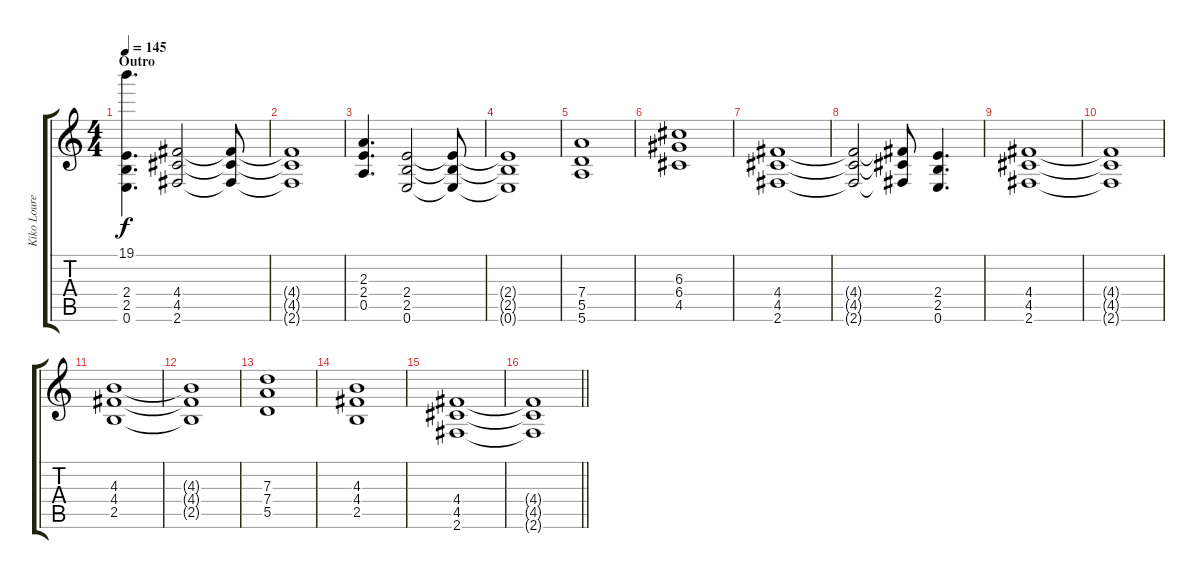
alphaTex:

\track ("Kiko Loureiro" "Kiko Loure") {instrument distortionguitar}
\staff {score tabs}
\tuning (E4 B3 G3 D3 A2 E2) {hide}
\ts (4 4)
\section ("" "Outro")
\tempo 145
\clef g2
\ks c
(19.1{t} 2.4 2.5 0.6).4{d dy f volume 15 instrument distortionguitar} (4.4 4.5 2.6).2 (4.4{t} 4.5{t} 2.6{t}).8 |
(4.4{t} 4.5{t} 2.6{t}).1 |
(2.3 2.4 0.5).4{d} (2.4 2.5 0.6).2 (2.4{t} 2.5{t} 0.6{t}).8 |
(2.4{t} 2.5{t} 0.6{t}).1 |
(7.4 5.5 5.6).1 |
(6.3 6.4 4.5).1 |
(4.4 4.5 2.6).1 |
(4.4{t} 4.5{t} 2.6{t}).2 (4.4{t} 4.5{t} 2.6{t}).8 (2.4 2.5 0.6).4{d} |
(4.4 4.5 2.6).1 |
(4.4{t} 4.5{t} 2.6{t}).1 |
(4.3 4.4 2.5).1 |
(4.3{t} 4.4{t} 2.5{t}).1 |
(7.3 7.4 5.5).1 |
(4.3 4.4 2.5).1 |
(4.4 4.5 2.6).1 |
\barLineRight lightlight
(4.4{t} 4.5{t} 2.6{t}).1
